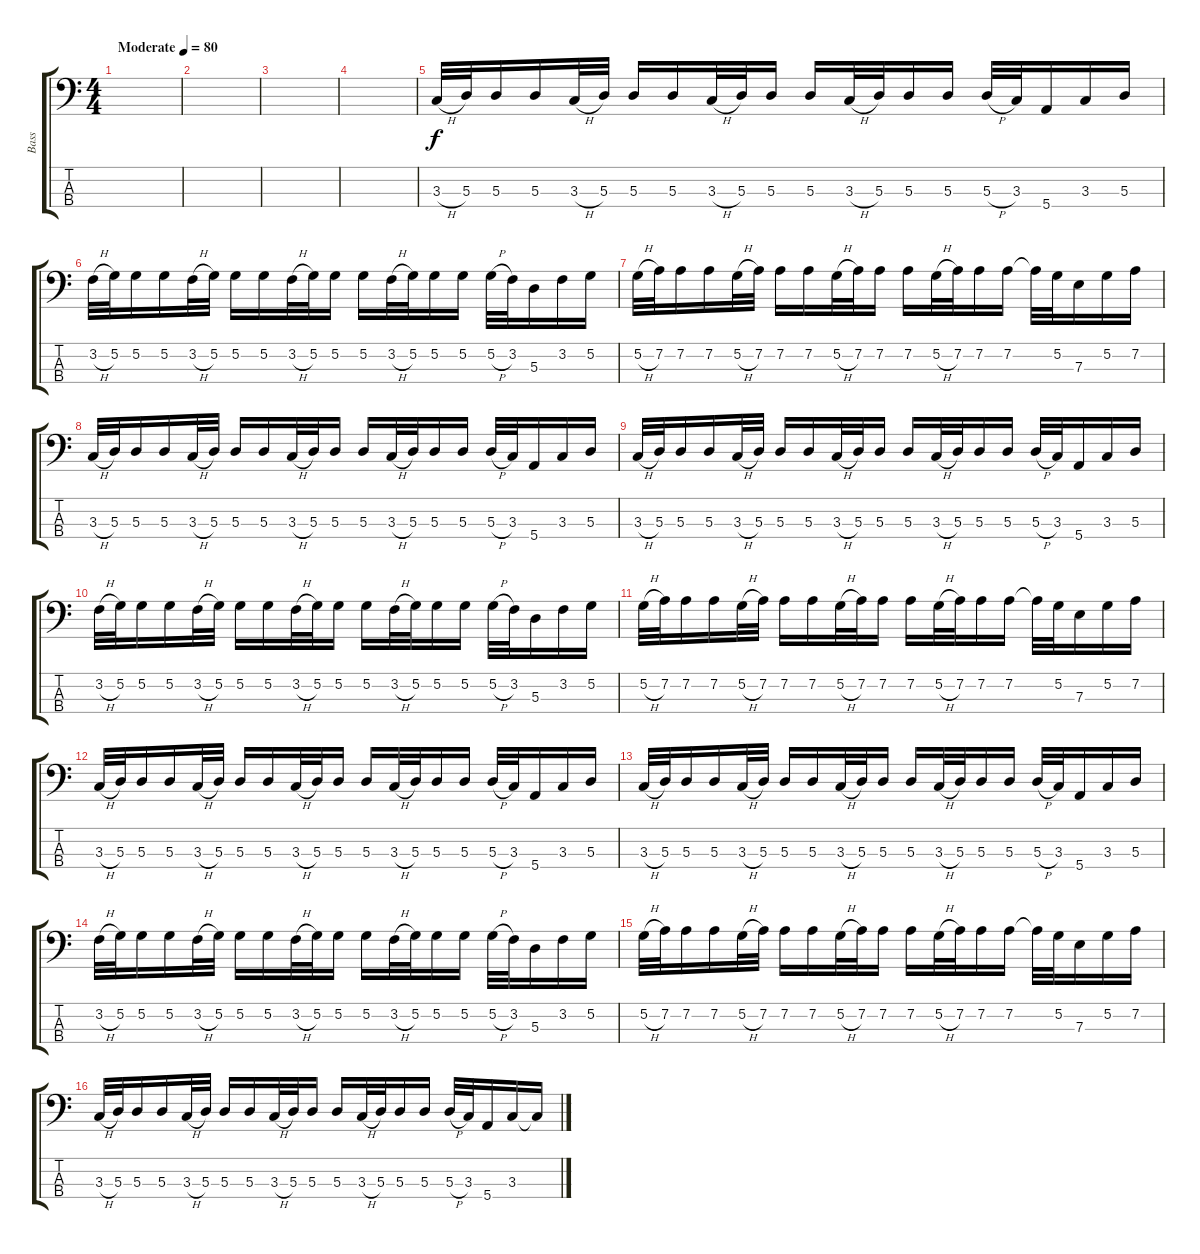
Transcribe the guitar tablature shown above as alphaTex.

\track ("Bass" "Bass") {instrument electricbassfinger}
\staff {score tabs}
\tuning (G2 D2 A1 E1) {hide}
\ts (4 4)
\tempo (80 "Moderate")
\clef f4
\ks c
|
|
|
|
3.3{h}.32 5.3.32 5.3.16 5.3.16 3.3{h}.32 5.3.32 5.3.16 5.3.16 3.3{h}.32 5.3.32 5.3.16 5.3.16 3.3{h}.32 5.3.32 5.3.16 5.3.16 5.3{h}.32 3.3.32 5.4.16 3.3.16 5.3.16 |
3.2{h}.32 5.2.32 5.2.16 5.2.16 3.2{h}.32 5.2.32 5.2.16 5.2.16 3.2{h}.32 5.2.32 5.2.16 5.2.16 3.2{h}.32 5.2.32 5.2.16 5.2.16 5.2{h}.32 3.2.32 5.3.16 3.2.16 5.2.16 |
5.2{h}.32 7.2.32 7.2.16 7.2.16 5.2{h}.32 7.2.32 7.2.16 7.2.16 5.2{h}.32 7.2.32 7.2.16 7.2.16 5.2{h}.32 7.2.32 7.2.16 7.2.16 7.2{t}.32 5.2.32 7.3.16 5.2.16 7.2.16 |
3.3{h}.32 5.3.32 5.3.16 5.3.16 3.3{h}.32 5.3.32 5.3.16 5.3.16 3.3{h}.32 5.3.32 5.3.16 5.3.16 3.3{h}.32 5.3.32 5.3.16 5.3.16 5.3{h}.32 3.3.32 5.4.16 3.3.16 5.3.16 |
3.3{h}.32 5.3.32 5.3.16 5.3.16 3.3{h}.32 5.3.32 5.3.16 5.3.16 3.3{h}.32 5.3.32 5.3.16 5.3.16 3.3{h}.32 5.3.32 5.3.16 5.3.16 5.3{h}.32 3.3.32 5.4.16 3.3.16 5.3.16 |
3.2{h}.32 5.2.32 5.2.16 5.2.16 3.2{h}.32 5.2.32 5.2.16 5.2.16 3.2{h}.32 5.2.32 5.2.16 5.2.16 3.2{h}.32 5.2.32 5.2.16 5.2.16 5.2{h}.32 3.2.32 5.3.16 3.2.16 5.2.16 |
5.2{h}.32 7.2.32 7.2.16 7.2.16 5.2{h}.32 7.2.32 7.2.16 7.2.16 5.2{h}.32 7.2.32 7.2.16 7.2.16 5.2{h}.32 7.2.32 7.2.16 7.2.16 7.2{t}.32 5.2.32 7.3.16 5.2.16 7.2.16 |
3.3{h}.32 5.3.32 5.3.16 5.3.16 3.3{h}.32 5.3.32 5.3.16 5.3.16 3.3{h}.32 5.3.32 5.3.16 5.3.16 3.3{h}.32 5.3.32 5.3.16 5.3.16 5.3{h}.32 3.3.32 5.4.16 3.3.16 5.3.16 |
3.3{h}.32 5.3.32 5.3.16 5.3.16 3.3{h}.32 5.3.32 5.3.16 5.3.16 3.3{h}.32 5.3.32 5.3.16 5.3.16 3.3{h}.32 5.3.32 5.3.16 5.3.16 5.3{h}.32 3.3.32 5.4.16 3.3.16 5.3.16 |
3.2{h}.32 5.2.32 5.2.16 5.2.16 3.2{h}.32 5.2.32 5.2.16 5.2.16 3.2{h}.32 5.2.32 5.2.16 5.2.16 3.2{h}.32 5.2.32 5.2.16 5.2.16 5.2{h}.32 3.2.32 5.3.16 3.2.16 5.2.16 |
5.2{h}.32 7.2.32 7.2.16 7.2.16 5.2{h}.32 7.2.32 7.2.16 7.2.16 5.2{h}.32 7.2.32 7.2.16 7.2.16 5.2{h}.32 7.2.32 7.2.16 7.2.16 7.2{t}.32 5.2.32 7.3.16 5.2.16 7.2.16 |
3.3{h}.32 5.3.32 5.3.16 5.3.16 3.3{h}.32 5.3.32 5.3.16 5.3.16 3.3{h}.32 5.3.32 5.3.16 5.3.16 3.3{h}.32 5.3.32 5.3.16 5.3.16 5.3{h}.32 3.3.32 5.4.16 3.3.16 3.3{t}.16
